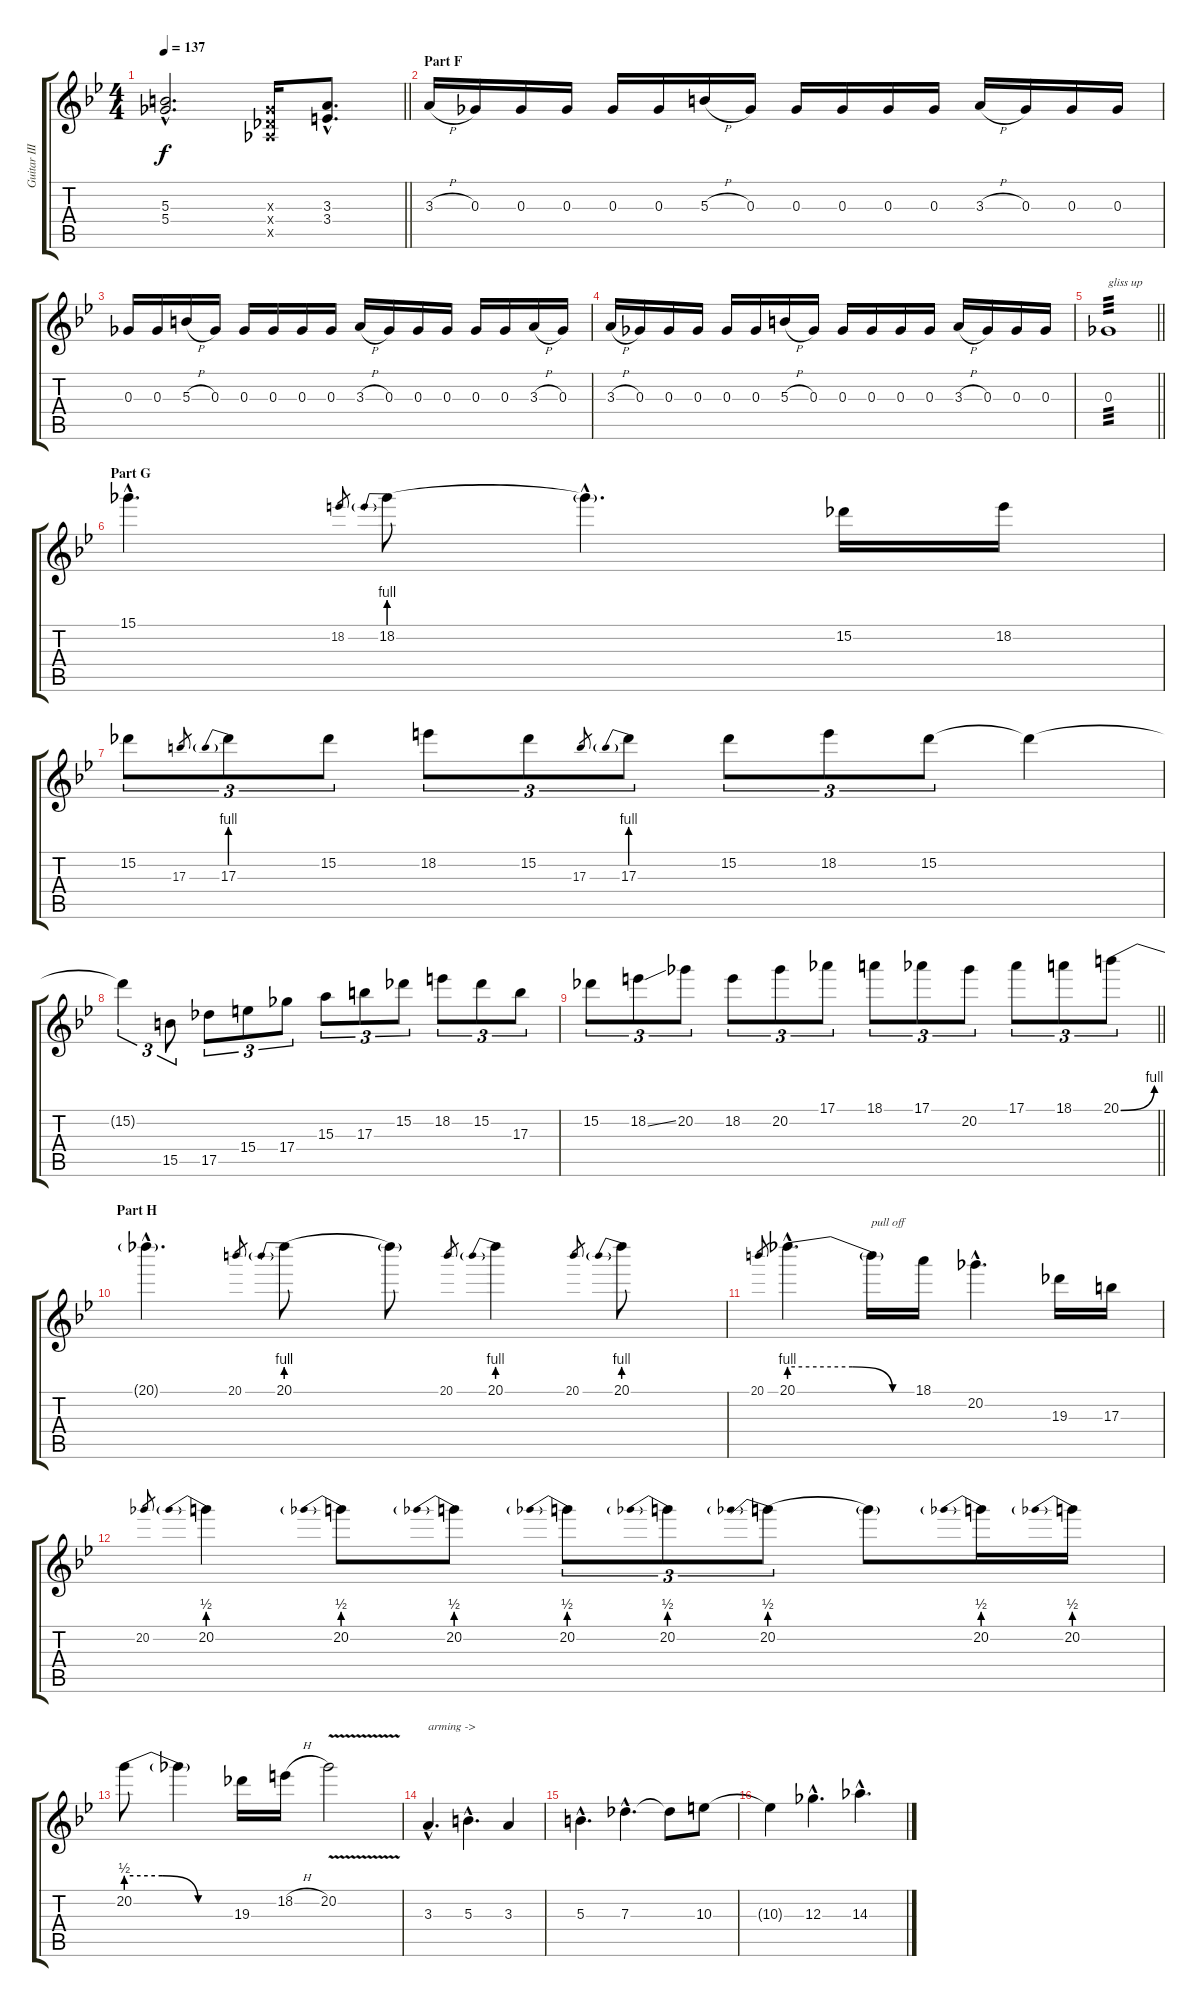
\track ("Guitar III (Daita)" "Guitar III") {instrument distortionguitar}
\staff {score tabs}
\tuning (Eb4 Bb3 Gb3 Db3 Ab2 Eb2) {hide}
\ts (4 4)
\tempo 137
\clef g2
\barLineRight lightlight
\ks bb
(5.3{hac t} 5.4{hac t}).2{d dy f} (0.3{x} 0.4{x} 0.5{x}).16 (3.3{hac} 3.4{hac}).8{d} |
\section ("" "Part F")
3.3{h}.16 0.3.16 0.3.16 0.3.16 0.3.16 0.3.16 5.3{h}.16 0.3.16 0.3.16 0.3.16 0.3.16 0.3.16 3.3{h}.16 0.3.16 0.3.16 0.3.16 |
0.3.16 0.3.16 5.3{h}.16 0.3.16 0.3.16 0.3.16 0.3.16 0.3.16 3.3{h}.16 0.3.16 0.3.16 0.3.16 0.3.16 0.3.16 3.3{h}.16 0.3.16 |
3.3{h}.16 0.3.16 0.3.16 0.3.16 0.3.16 0.3.16 5.3{h}.16 0.3.16 0.3.16 0.3.16 0.3.16 0.3.16 3.3{h}.16 0.3.16 0.3.16 0.3.16 |
\barLineRight lightlight
0.3.1{txt "gliss up" tp 3} |
\section ("" "Part G")
15.1{hac}.4{d volume 16 balance 8} 18.2.8{gr} 18.2{be (prebend 0 4 60 4)}.8 18.2{hac t}.4{d} 15.2.16 18.2.16 |
15.2.8{tu (3 2)} 17.3.8{gr} 17.3{be (prebend 0 4 60 4)}.8{tu (3 2)} 15.2.8{tu (3 2)} 18.2.8{tu (3 2)} 15.2.8{tu (3 2)} 17.3.8{gr} 17.3{be (prebend 0 4 60 4)}.8{tu (3 2)} 15.2.8{tu (3 2)} 18.2.8{tu (3 2)} 15.2.8{tu (3 2)} 15.2{t}.4 |
15.2{t}.4{tu (3 2)} 15.5.8{tu (3 2)} 17.5.8{tu (3 2)} 15.4.8{tu (3 2)} 17.4.8{tu (3 2)} 15.3.8{tu (3 2)} 17.3.8{tu (3 2)} 15.2.8{tu (3 2)} 18.2.8{tu (3 2)} 15.2.8{tu (3 2)} 17.3.8{tu (3 2)} |
\barLineRight lightlight
15.2.8{tu (3 2)} 18.2{ss}.8{tu (3 2)} 20.2.8{tu (3 2)} 18.2.8{tu (3 2)} 20.2.8{tu (3 2)} 17.1.8{tu (3 2)} 18.1.8{tu (3 2)} 17.1.8{tu (3 2)} 20.2.8{tu (3 2)} 17.1.8{tu (3 2)} 18.1.8{tu (3 2)} 20.1{be (bend 0 0 60 4)}.8{tu (3 2)} |
\section ("" "Part H")
20.1{hac t}.4{d} 20.1.8{gr} 20.1{be (prebend 0 4 60 4)}.8 20.1{t}.8 20.1.8{gr} 20.1{be (prebend 0 4 60 4)}.4 20.1.8{gr} 20.1{be (prebend 0 4 60 4)}.8 |
20.1.8{gr} 20.1{be (custom 0 4 30 4 49 0 60 0) hac}.4{d} 20.1{t}.16{txt "pull off"} 18.1.16 20.2{hac}.4{d} 19.3.16 17.3.16 |
20.2.8{gr} 20.2{be (prebend 0 2 60 2)}.4 20.2{be (prebend 0 2 60 2)}.8 20.2{be (prebend 0 2 60 2)}.8 20.2{be (prebend 0 2 60 2)}.8{tu (3 2)} 20.2{be (prebend 0 2 60 2)}.8{tu (3 2)} 20.2{be (prebend 0 2 60 2)}.8{tu (3 2)} 20.2{t}.8 20.2{be (prebend 0 2 60 2)}.16 20.2{be (prebend 0 2 60 2)}.16 |
20.2{be (custom 0 2 20 2 40 0 60 0)}.8 20.2{t}.4 19.3.16 18.2{h}.16 20.2{v}.2 |
3.3{hac}.4{d txt "arming ->"} 5.3{hac}.4{d} 3.3.4 |
5.3{hac}.4{d} 7.3{hac}.4{d} 7.3{t}.8 10.3.8 |
10.3{t}.4 12.3{hac}.4{d} 14.3{hac}.4{d}
